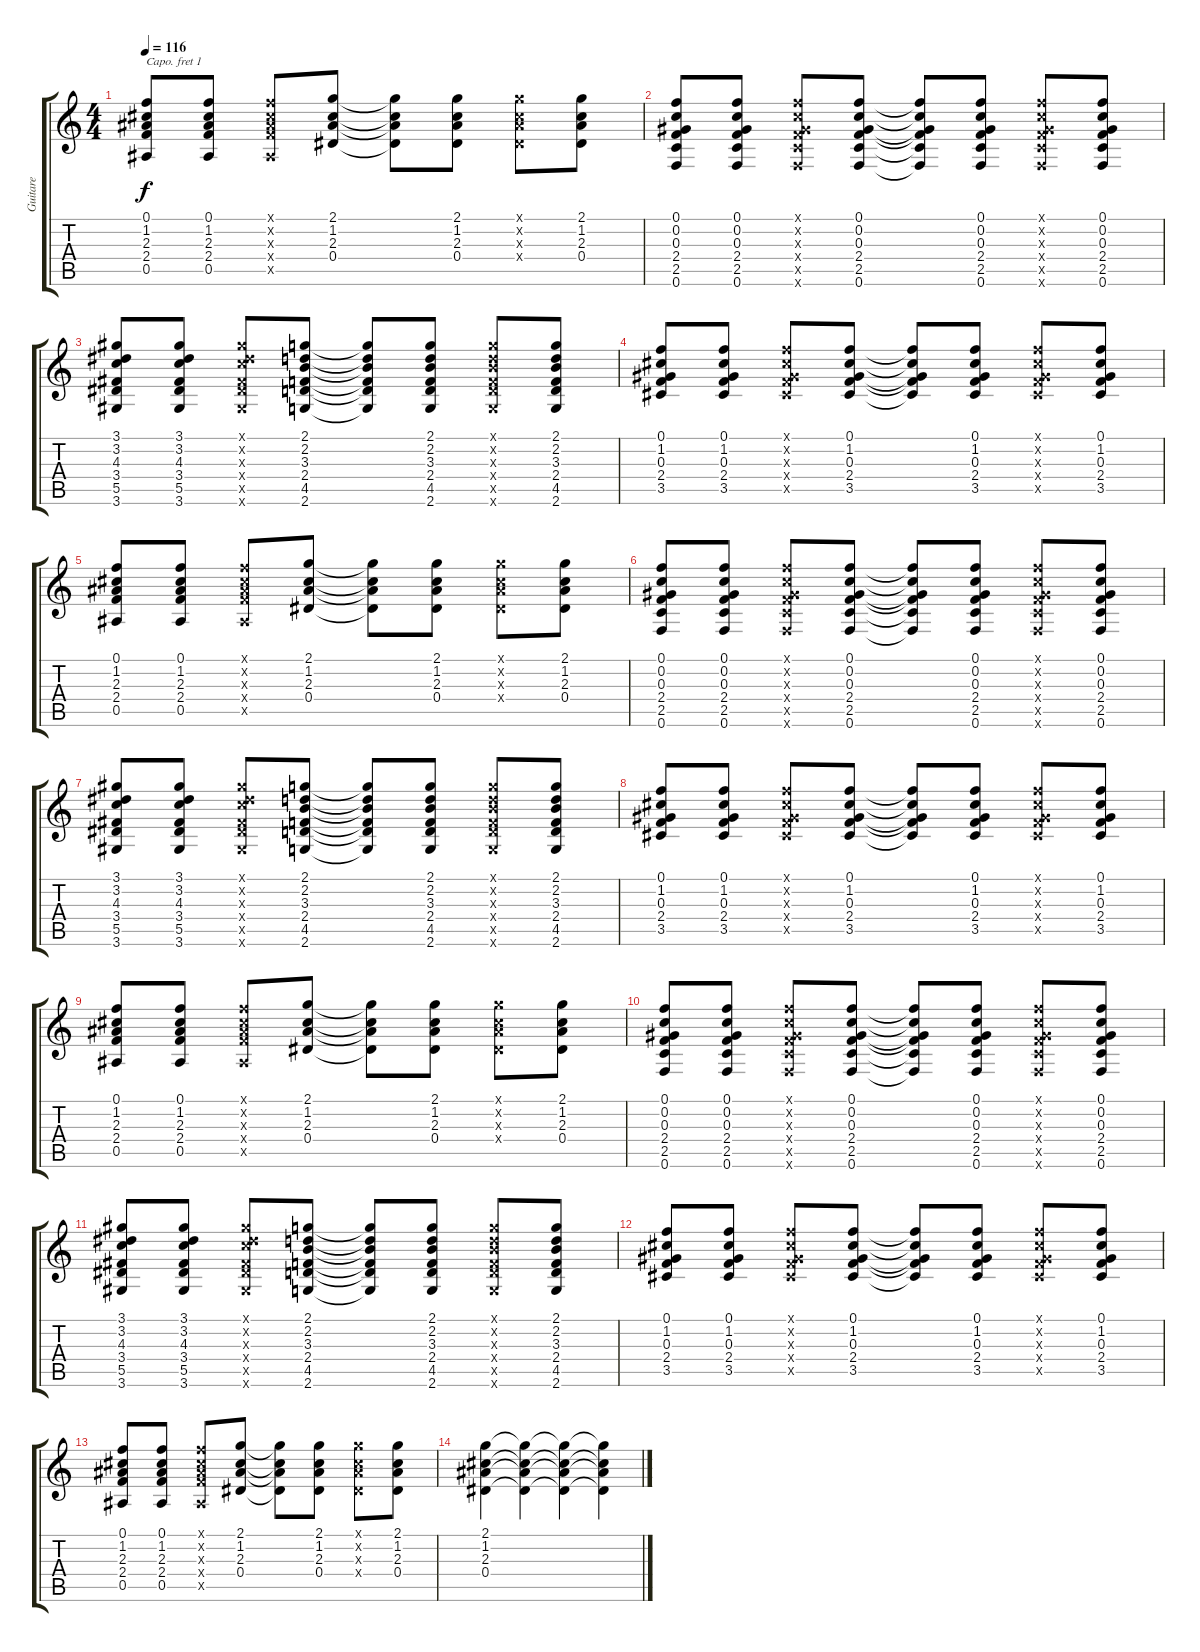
\track ("Guitare" "Guitare") {instrument electricguitarmuted}
\staff {score tabs}
\capo 1
\tuning (E4 B3 G3 D3 A2 E2) {hide}
\ts (4 4)
\tempo 116
\clef g2
\ks c
(0.1 1.2 2.3 2.4 0.5).8{dy f} (0.1 1.2 2.3 2.4 0.5).8 (0.1{x} 1.2{x} 2.3{x} 2.4{x} 0.5{x}).8 (2.1 1.2 2.3 0.4).8 (2.1{t} 1.2{t} 2.3{t} 0.4{t}).8 (2.1 1.2 2.3 0.4).8 (2.1{x} 1.2{x} 2.3{x} 0.4{x}).8 (2.1 1.2 2.3 0.4).8 |
(0.1 0.2 0.3 2.4 2.5 0.6).8 (0.1 0.2 0.3 2.4 2.5 0.6).8 (0.1{x} 0.2{x} 0.3{x} 2.4{x} 2.5{x} 0.6{x}).8 (0.1 0.2 0.3 2.4 2.5 0.6).8 (0.1{t} 0.2{t} 0.3{t} 2.4{t} 2.5{t} 0.6{t}).8 (0.1 0.2 0.3 2.4 2.5 0.6).8 (0.1{x} 0.2{x} 0.3{x} 2.4{x} 2.5{x} 0.6{x}).8 (0.1 0.2 0.3 2.4 2.5 0.6).8 |
(3.1 3.2 4.3 3.4 5.5 3.6).8 (3.1 3.2 4.3 3.4 5.5 3.6).8 (3.1{x} 3.2{x} 4.3{x} 3.4{x} 5.5{x} 3.6{x}).8 (2.1 2.2 3.3 2.4 4.5 2.6).8 (2.1{t} 2.2{t} 3.3{t} 2.4{t} 4.5{t} 2.6{t}).8 (2.1 2.2 3.3 2.4 4.5 2.6).8 (2.1{x} 2.2{x} 3.3{x} 2.4{x} 4.5{x} 2.6{x}).8 (2.1 2.2 3.3 2.4 4.5 2.6).8 |
(0.1 1.2 0.3 2.4 3.5).8 (0.1 1.2 0.3 2.4 3.5).8 (0.1{x} 1.2{x} 0.3{x} 2.4{x} 3.5{x}).8 (0.1 1.2 0.3 2.4 3.5).8 (0.1{t} 1.2{t} 0.3{t} 2.4{t} 3.5{t}).8 (0.1 1.2 0.3 2.4 3.5).8 (0.1{x} 1.2{x} 0.3{x} 2.4{x} 3.5{x}).8 (0.1 1.2 0.3 2.4 3.5).8 |
(0.1 1.2 2.3 2.4 0.5).8 (0.1 1.2 2.3 2.4 0.5).8 (0.1{x} 1.2{x} 2.3{x} 2.4{x} 0.5{x}).8 (2.1 1.2 2.3 0.4).8 (2.1{t} 1.2{t} 2.3{t} 0.4{t}).8 (2.1 1.2 2.3 0.4).8 (2.1{x} 1.2{x} 2.3{x} 0.4{x}).8 (2.1 1.2 2.3 0.4).8 |
(0.1 0.2 0.3 2.4 2.5 0.6).8 (0.1 0.2 0.3 2.4 2.5 0.6).8 (0.1{x} 0.2{x} 0.3{x} 2.4{x} 2.5{x} 0.6{x}).8 (0.1 0.2 0.3 2.4 2.5 0.6).8 (0.1{t} 0.2{t} 0.3{t} 2.4{t} 2.5{t} 0.6{t}).8 (0.1 0.2 0.3 2.4 2.5 0.6).8 (0.1{x} 0.2{x} 0.3{x} 2.4{x} 2.5{x} 0.6{x}).8 (0.1 0.2 0.3 2.4 2.5 0.6).8 |
(3.1 3.2 4.3 3.4 5.5 3.6).8 (3.1 3.2 4.3 3.4 5.5 3.6).8 (3.1{x} 3.2{x} 4.3{x} 3.4{x} 5.5{x} 3.6{x}).8 (2.1 2.2 3.3 2.4 4.5 2.6).8 (2.1{t} 2.2{t} 3.3{t} 2.4{t} 4.5{t} 2.6{t}).8 (2.1 2.2 3.3 2.4 4.5 2.6).8 (2.1{x} 2.2{x} 3.3{x} 2.4{x} 4.5{x} 2.6{x}).8 (2.1 2.2 3.3 2.4 4.5 2.6).8 |
(0.1 1.2 0.3 2.4 3.5).8 (0.1 1.2 0.3 2.4 3.5).8 (0.1{x} 1.2{x} 0.3{x} 2.4{x} 3.5{x}).8 (0.1 1.2 0.3 2.4 3.5).8 (0.1{t} 1.2{t} 0.3{t} 2.4{t} 3.5{t}).8 (0.1 1.2 0.3 2.4 3.5).8 (0.1{x} 1.2{x} 0.3{x} 2.4{x} 3.5{x}).8 (0.1 1.2 0.3 2.4 3.5).8 |
(0.1 1.2 2.3 2.4 0.5).8 (0.1 1.2 2.3 2.4 0.5).8 (0.1{x} 1.2{x} 2.3{x} 2.4{x} 0.5{x}).8 (2.1 1.2 2.3 0.4).8 (2.1{t} 1.2{t} 2.3{t} 0.4{t}).8 (2.1 1.2 2.3 0.4).8 (2.1{x} 1.2{x} 2.3{x} 0.4{x}).8 (2.1 1.2 2.3 0.4).8 |
(0.1 0.2 0.3 2.4 2.5 0.6).8 (0.1 0.2 0.3 2.4 2.5 0.6).8 (0.1{x} 0.2{x} 0.3{x} 2.4{x} 2.5{x} 0.6{x}).8 (0.1 0.2 0.3 2.4 2.5 0.6).8 (0.1{t} 0.2{t} 0.3{t} 2.4{t} 2.5{t} 0.6{t}).8 (0.1 0.2 0.3 2.4 2.5 0.6).8 (0.1{x} 0.2{x} 0.3{x} 2.4{x} 2.5{x} 0.6{x}).8 (0.1 0.2 0.3 2.4 2.5 0.6).8 |
(3.1 3.2 4.3 3.4 5.5 3.6).8 (3.1 3.2 4.3 3.4 5.5 3.6).8 (3.1{x} 3.2{x} 4.3{x} 3.4{x} 5.5{x} 3.6{x}).8 (2.1 2.2 3.3 2.4 4.5 2.6).8 (2.1{t} 2.2{t} 3.3{t} 2.4{t} 4.5{t} 2.6{t}).8 (2.1 2.2 3.3 2.4 4.5 2.6).8 (2.1{x} 2.2{x} 3.3{x} 2.4{x} 4.5{x} 2.6{x}).8 (2.1 2.2 3.3 2.4 4.5 2.6).8 |
(0.1 1.2 0.3 2.4 3.5).8 (0.1 1.2 0.3 2.4 3.5).8 (0.1{x} 1.2{x} 0.3{x} 2.4{x} 3.5{x}).8 (0.1 1.2 0.3 2.4 3.5).8 (0.1{t} 1.2{t} 0.3{t} 2.4{t} 3.5{t}).8 (0.1 1.2 0.3 2.4 3.5).8 (0.1{x} 1.2{x} 0.3{x} 2.4{x} 3.5{x}).8 (0.1 1.2 0.3 2.4 3.5).8 |
(0.1 1.2 2.3 2.4 0.5).8 (0.1 1.2 2.3 2.4 0.5).8 (0.1{x} 1.2{x} 2.3{x} 2.4{x} 0.5{x}).8 (2.1 1.2 2.3 0.4).8 (2.1{t} 1.2{t} 2.3{t} 0.4{t}).8 (2.1 1.2 2.3 0.4).8 (2.1{x} 1.2{x} 2.3{x} 0.4{x}).8 (2.1 1.2 2.3 0.4).8 |
(2.1 1.2 2.3 0.4).4 (2.1{t} 1.2{t} 2.3{t} 0.4{t}).4 (2.1{t} 1.2{t} 2.3{t} 0.4{t}).4 (2.1{t} 1.2{t} 2.3{t} 0.4{t}).4
